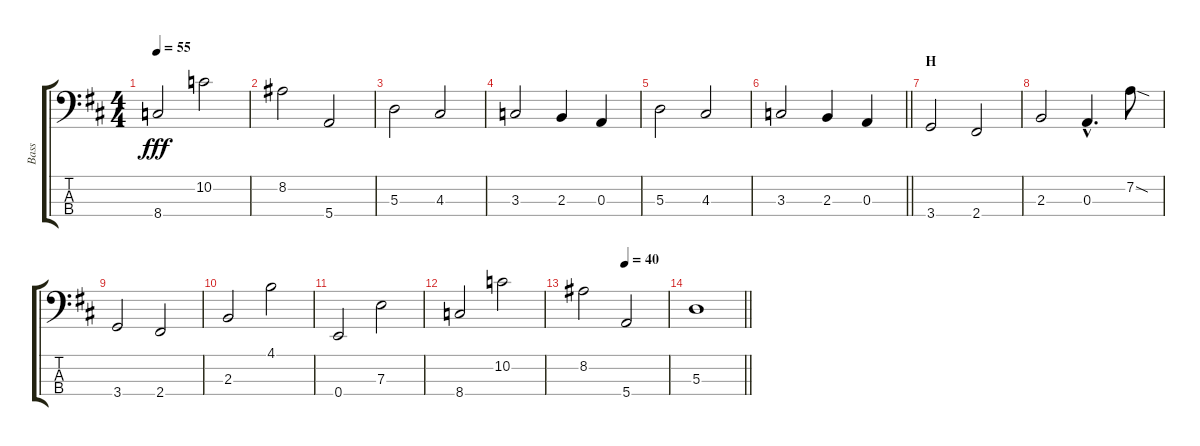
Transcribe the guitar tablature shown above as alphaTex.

\track ("Bass" "Bass") {instrument electricbassfinger}
\staff {score tabs}
\tuning (G2 D2 A1 E1) {hide}
\ts (4 4)
\tempo 55
\clef f4
\ks d
8.4.2{dy fff} 10.2.2 |
8.2.2 5.4.2 |
5.3.2 4.3.2 |
3.3.2 2.3.4 0.3.4 |
5.3.2 4.3.2 |
\barLineRight lightlight
3.3.2 2.3.4 0.3.4 |
\section ("" "H")
3.4.2 2.4.2 |
2.3.2 0.3{hac}.4{d} 7.2{sod}.8 |
3.4.2 2.4.2 |
2.3.2 4.1.2 |
0.4.2 7.3.2 |
8.4.2 10.2.2 |
\tempo (40 0.5)
8.2.2 5.4.2 |
\barLineRight lightlight
5.3.1
